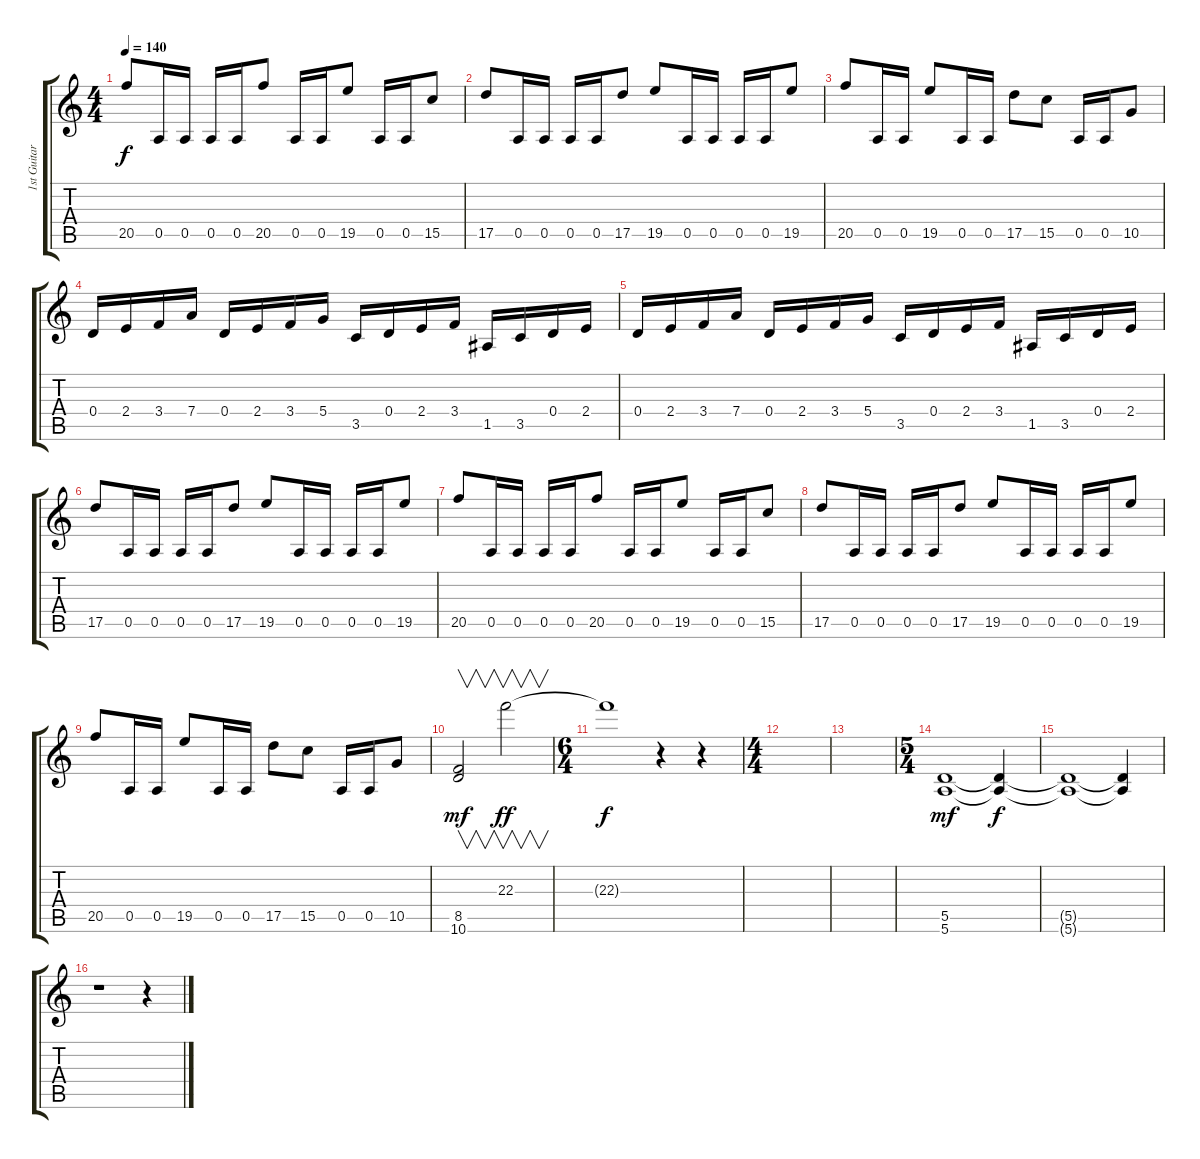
\track ("1st Guitar" "1st Guitar") {instrument overdrivenguitar}
\staff {score tabs}
\tuning (E4 B3 G3 D3 A2 E2) {hide}
\ts (4 4)
\tempo 140
\clef g2
\ks c
20.5.8{dy f} 0.5.16 0.5.16 0.5.16 0.5.16 20.5.8 0.5.16 0.5.16 19.5.8 0.5.16 0.5.16 15.5.8 |
17.5.8 0.5.16 0.5.16 0.5.16 0.5.16 17.5.8 19.5.8 0.5.16 0.5.16 0.5.16 0.5.16 19.5.8 |
20.5.8 0.5.16 0.5.16 19.5.8 0.5.16 0.5.16 17.5.8 15.5.8 0.5.16 0.5.16 10.5.8 |
0.4.16 2.4.16 3.4.16 7.4.16 0.4.16 2.4.16 3.4.16 5.4.16 3.5.16 0.4.16 2.4.16 3.4.16 1.5.16 3.5.16 0.4.16 2.4.16 |
0.4.16{balance 12} 2.4.16 3.4.16 7.4.16 0.4.16 2.4.16 3.4.16 5.4.16 3.5.16 0.4.16 2.4.16 3.4.16 1.5.16 3.5.16 0.4.16 2.4.16 |
17.5.8{balance 8} 0.5.16 0.5.16 0.5.16 0.5.16 17.5.8 19.5.8 0.5.16 0.5.16 0.5.16 0.5.16 19.5.8 |
20.5.8 0.5.16 0.5.16 0.5.16 0.5.16 20.5.8 0.5.16 0.5.16 19.5.8 0.5.16 0.5.16 15.5.8 |
17.5.8 0.5.16 0.5.16 0.5.16 0.5.16 17.5.8 19.5.8 0.5.16 0.5.16 0.5.16 0.5.16 19.5.8 |
20.5.8 0.5.16 0.5.16 19.5.8 0.5.16 0.5.16 17.5.8 15.5.8 0.5.16 0.5.16 10.5.8 |
(8.5 10.6).2{v dy mf} 22.3.2{v dy ff volume 3 balance 15} |
\ts (6 4)
22.3{t}.1{dy f} r.4 r.4{volume 12 balance 8} |
\ts (4 4)
|
|
\ts (5 4)
(5.5 5.6).1{dy mf volume 7} (5.5{t} 5.6{t}).4{dy f} |
(5.5{t} 5.6{t}).1{volume 1} (5.5{t} 5.6{t}).4 |
r.1{volume 12 balance 8} r.4
